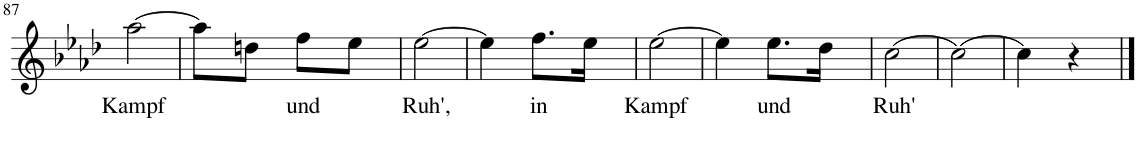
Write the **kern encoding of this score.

**kern	**text
*part1	*part1
*staff1	*staff1
*I"Piano	*
*I'Pno	*
!!LO:PB:g=z
*clefG2	*
*k[b-e-a-d-]	*
*M2/4	*
=87	=87
!	!LO:LY:b
[2aa-\	Kampf
=88	=88
8aa-\L]	.
8ddn\J	.
!	!LO:LY:b
8ff\L	und
8ee-\J	.
=89	=89
!	!LO:LY:b
[2ee-\	Ruh',
=90	=90
4ee-\]	.
!	!LO:LY:b
8.ff\L	in
16ee-\Jk	.
=91	=91
!	!LO:LY:b
[2ee-\	Kampf
=92	=92
4ee-\]	.
!	!LO:LY:b
8.ee-\L	und
16dd-\Jk	.
=93	=93
!	!LO:LY:b
[2cc\	Ruh'
=94	=94
2cc\_	.
=95	=95
4cc\]	.
4r	.
==	==
*-	*-
